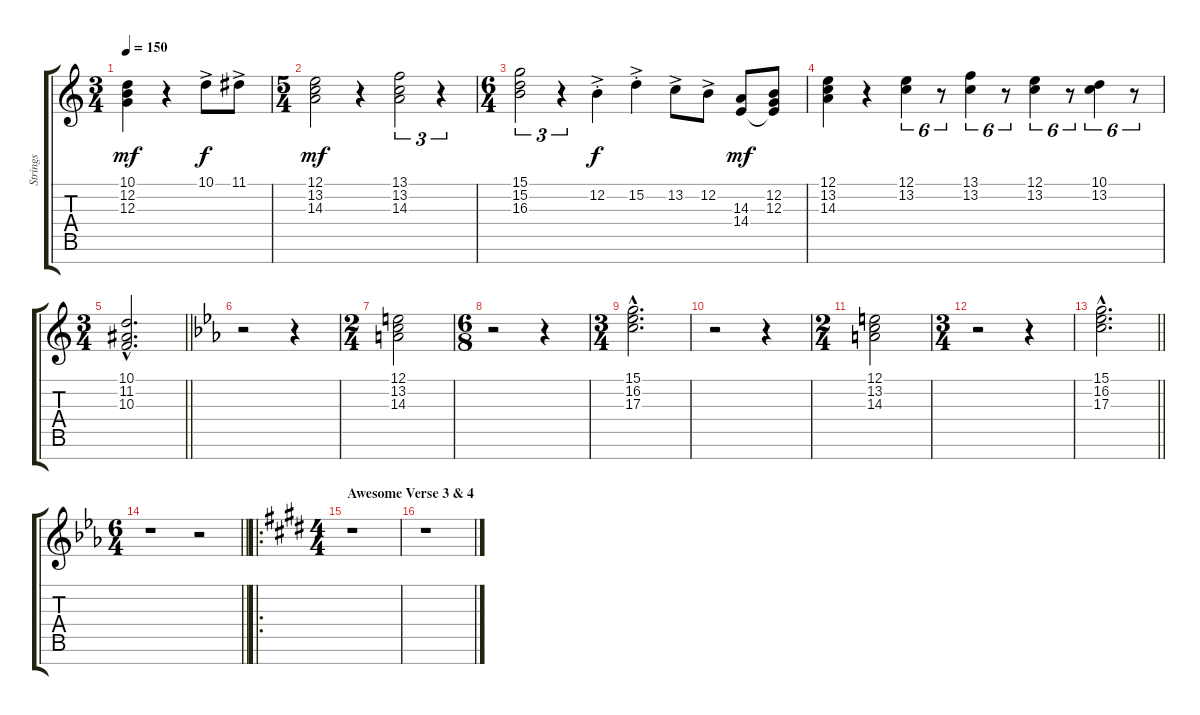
\track ("Strings" "Strings") {instrument stringensemble1}
\staff {score tabs}
\tuning (E4 B3 G3 D3 A2 E2 B1) {hide}
\ts (3 4)
\tempo 150
\clef g2
\ks c
(10.1 12.2 12.3).4{dy mf} r.4 10.1{ac}.8{dy f} 11.1{ac}.8 |
\ts (5 4)
(12.1 13.2 14.3).2{dy mf} r.4 (13.1 13.2 14.3).2{tu (3 2)} r.4{tu (3 2)} |
\ts (6 4)
(15.1 15.2 16.3).2{tu (3 2)} r.4{tu (3 2)} 12.2{ac st}.4{dy f} 15.2{ac st}.4 13.2{ac}.8 12.2{ac}.8 (14.3 14.4).8{dy mf} (12.2 12.3 14.4{t}).8 |
(12.1 13.2 14.3).4 r.4 (12.1 13.2).4{tu (6 4)} r.8{tu (6 4)} (13.1 13.2).4{tu (6 4)} r.8{tu (6 4)} (12.1 13.2).4{tu (6 4)} r.8{tu (6 4)} (10.1 13.2).4{tu (6 4)} r.8{tu (6 4)} |
\ts (3 4)
\barLineRight lightlight
(10.1{hac} 11.2{hac} 10.3{hac}).2{d} |
\ks eb
r.2 r.4 |
\ts (2 4)
(12.1 13.2 14.3).2 |
\ts (6 8)
r.2 r.4 |
\ts (3 4)
(15.1{hac} 16.2{hac} 17.3{hac}).2{d} |
r.2 r.4 |
\ts (2 4)
(12.1 13.2 14.3).2 |
\ts (3 4)
r.2 r.4 |
\barLineRight lightlight
(15.1{hac} 16.2{hac} 17.3{hac}).2{d} |
\ts (6 4)
\barLineRight lightlight
r.1 r.2 |
\ro
\ts (4 4)
\section ("" "Awesome Verse 3 & 4")
\ks e
r.1 |
r.1
